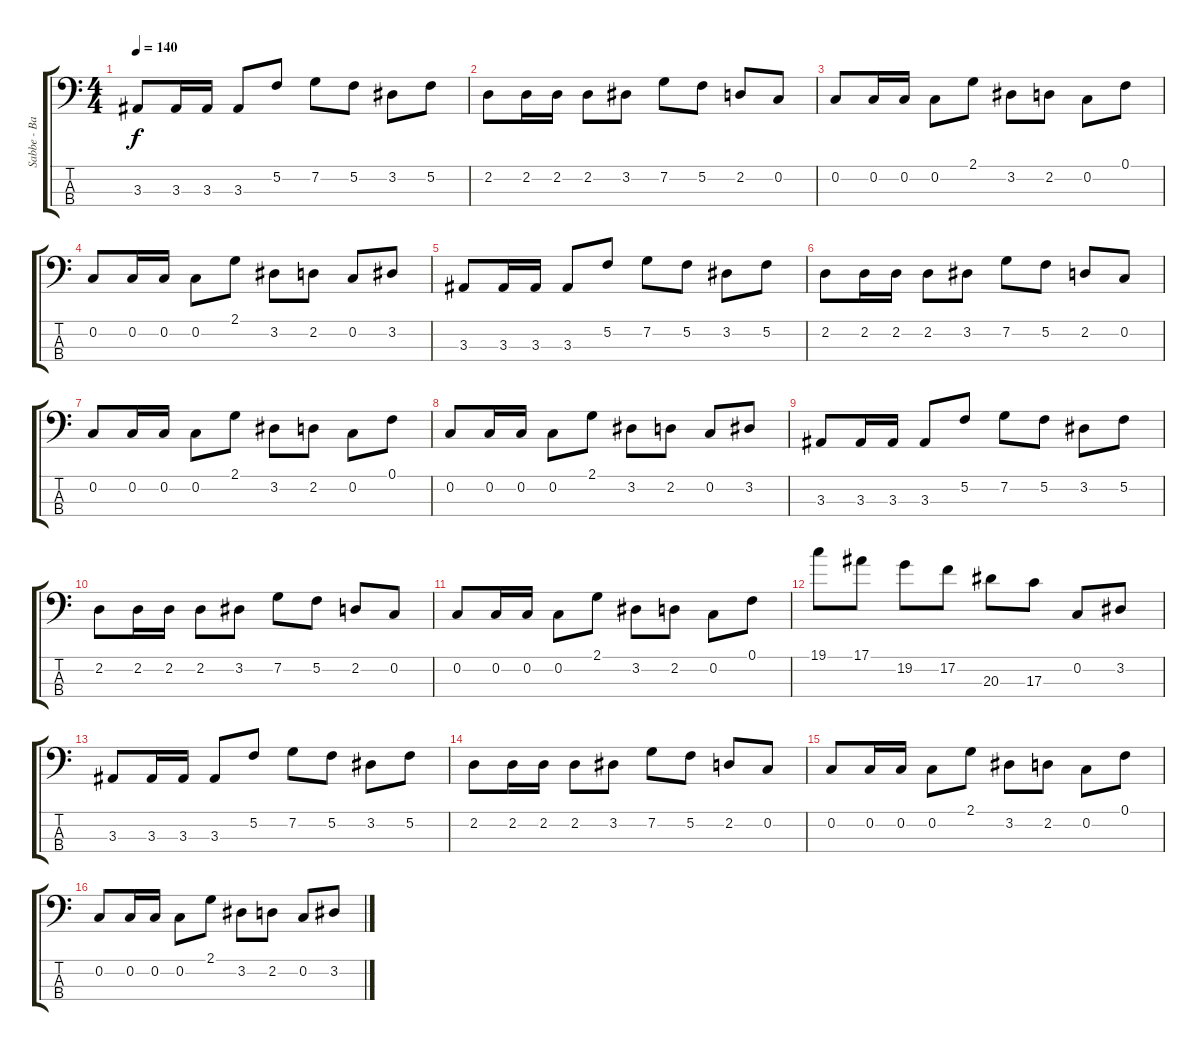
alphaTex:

\track ("Sabbe - Bass" "Sabbe - Ba") {instrument electricbassfinger}
\staff {score tabs}
\tuning (F2 C2 G1 D1) {hide}
\ts (4 4)
\tempo 140
\clef f4
\ks c
3.3.8{dy f} 3.3.16 3.3.16 3.3.8 5.2.8 7.2.8 5.2.8 3.2.8 5.2.8 |
2.2.8 2.2.16 2.2.16 2.2.8 3.2.8 7.2.8 5.2.8 2.2.8 0.2.8 |
0.2.8 0.2.16 0.2.16 0.2.8 2.1.8 3.2.8 2.2.8 0.2.8 0.1.8 |
0.2.8 0.2.16 0.2.16 0.2.8 2.1.8 3.2.8 2.2.8 0.2.8 3.2.8 |
3.3.8 3.3.16 3.3.16 3.3.8 5.2.8 7.2.8 5.2.8 3.2.8 5.2.8 |
2.2.8 2.2.16 2.2.16 2.2.8 3.2.8 7.2.8 5.2.8 2.2.8 0.2.8 |
0.2.8 0.2.16 0.2.16 0.2.8 2.1.8 3.2.8 2.2.8 0.2.8 0.1.8 |
0.2.8 0.2.16 0.2.16 0.2.8 2.1.8 3.2.8 2.2.8 0.2.8 3.2.8 |
3.3.8 3.3.16 3.3.16 3.3.8 5.2.8 7.2.8 5.2.8 3.2.8 5.2.8 |
2.2.8 2.2.16 2.2.16 2.2.8 3.2.8 7.2.8 5.2.8 2.2.8 0.2.8 |
0.2.8 0.2.16 0.2.16 0.2.8 2.1.8 3.2.8 2.2.8 0.2.8 0.1.8 |
19.1.8 17.1.8 19.2.8 17.2.8 20.3.8 17.3.8 0.2.8 3.2.8 |
3.3.8 3.3.16 3.3.16 3.3.8 5.2.8 7.2.8 5.2.8 3.2.8 5.2.8 |
2.2.8 2.2.16 2.2.16 2.2.8 3.2.8 7.2.8 5.2.8 2.2.8 0.2.8 |
0.2.8 0.2.16 0.2.16 0.2.8 2.1.8 3.2.8 2.2.8 0.2.8 0.1.8 |
0.2.8 0.2.16 0.2.16 0.2.8 2.1.8 3.2.8 2.2.8 0.2.8 3.2.8
